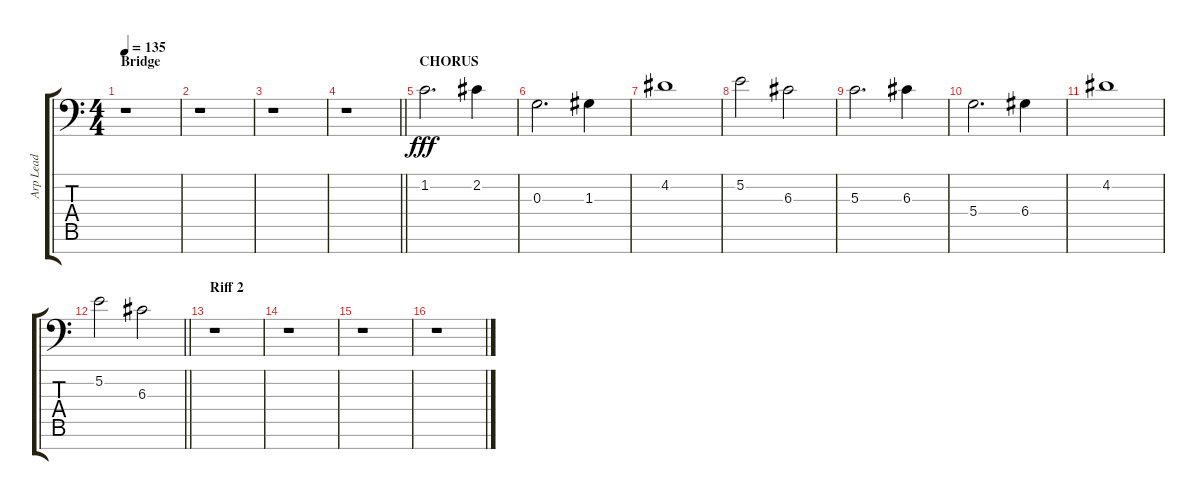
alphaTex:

\track ("Arp Lead" "Arp Lead") {instrument lead2sawtooth}
\staff {score tabs}
\tuning (C8 B3 G3 D3 A2 E2 A-1) {hide}
\ts (4 4)
\section ("" "Bridge")
\tempo 135
\clef f4
\ks c
r.1{dy fff} |
r.1 |
r.1 |
\barLineRight lightlight
r.1 |
\section ("" "CHORUS")
1.2.2{d} 2.2.4 |
0.3.2{d} 1.3.4 |
4.2.1 |
5.2.2 6.3.2 |
5.3.2{d} 6.3.4 |
5.4.2{d} 6.4.4 |
4.2.1 |
\barLineRight lightlight
5.2.2 6.3.2 |
\section ("" "Riff 2")
r.1 |
r.1 |
r.1 |
r.1
